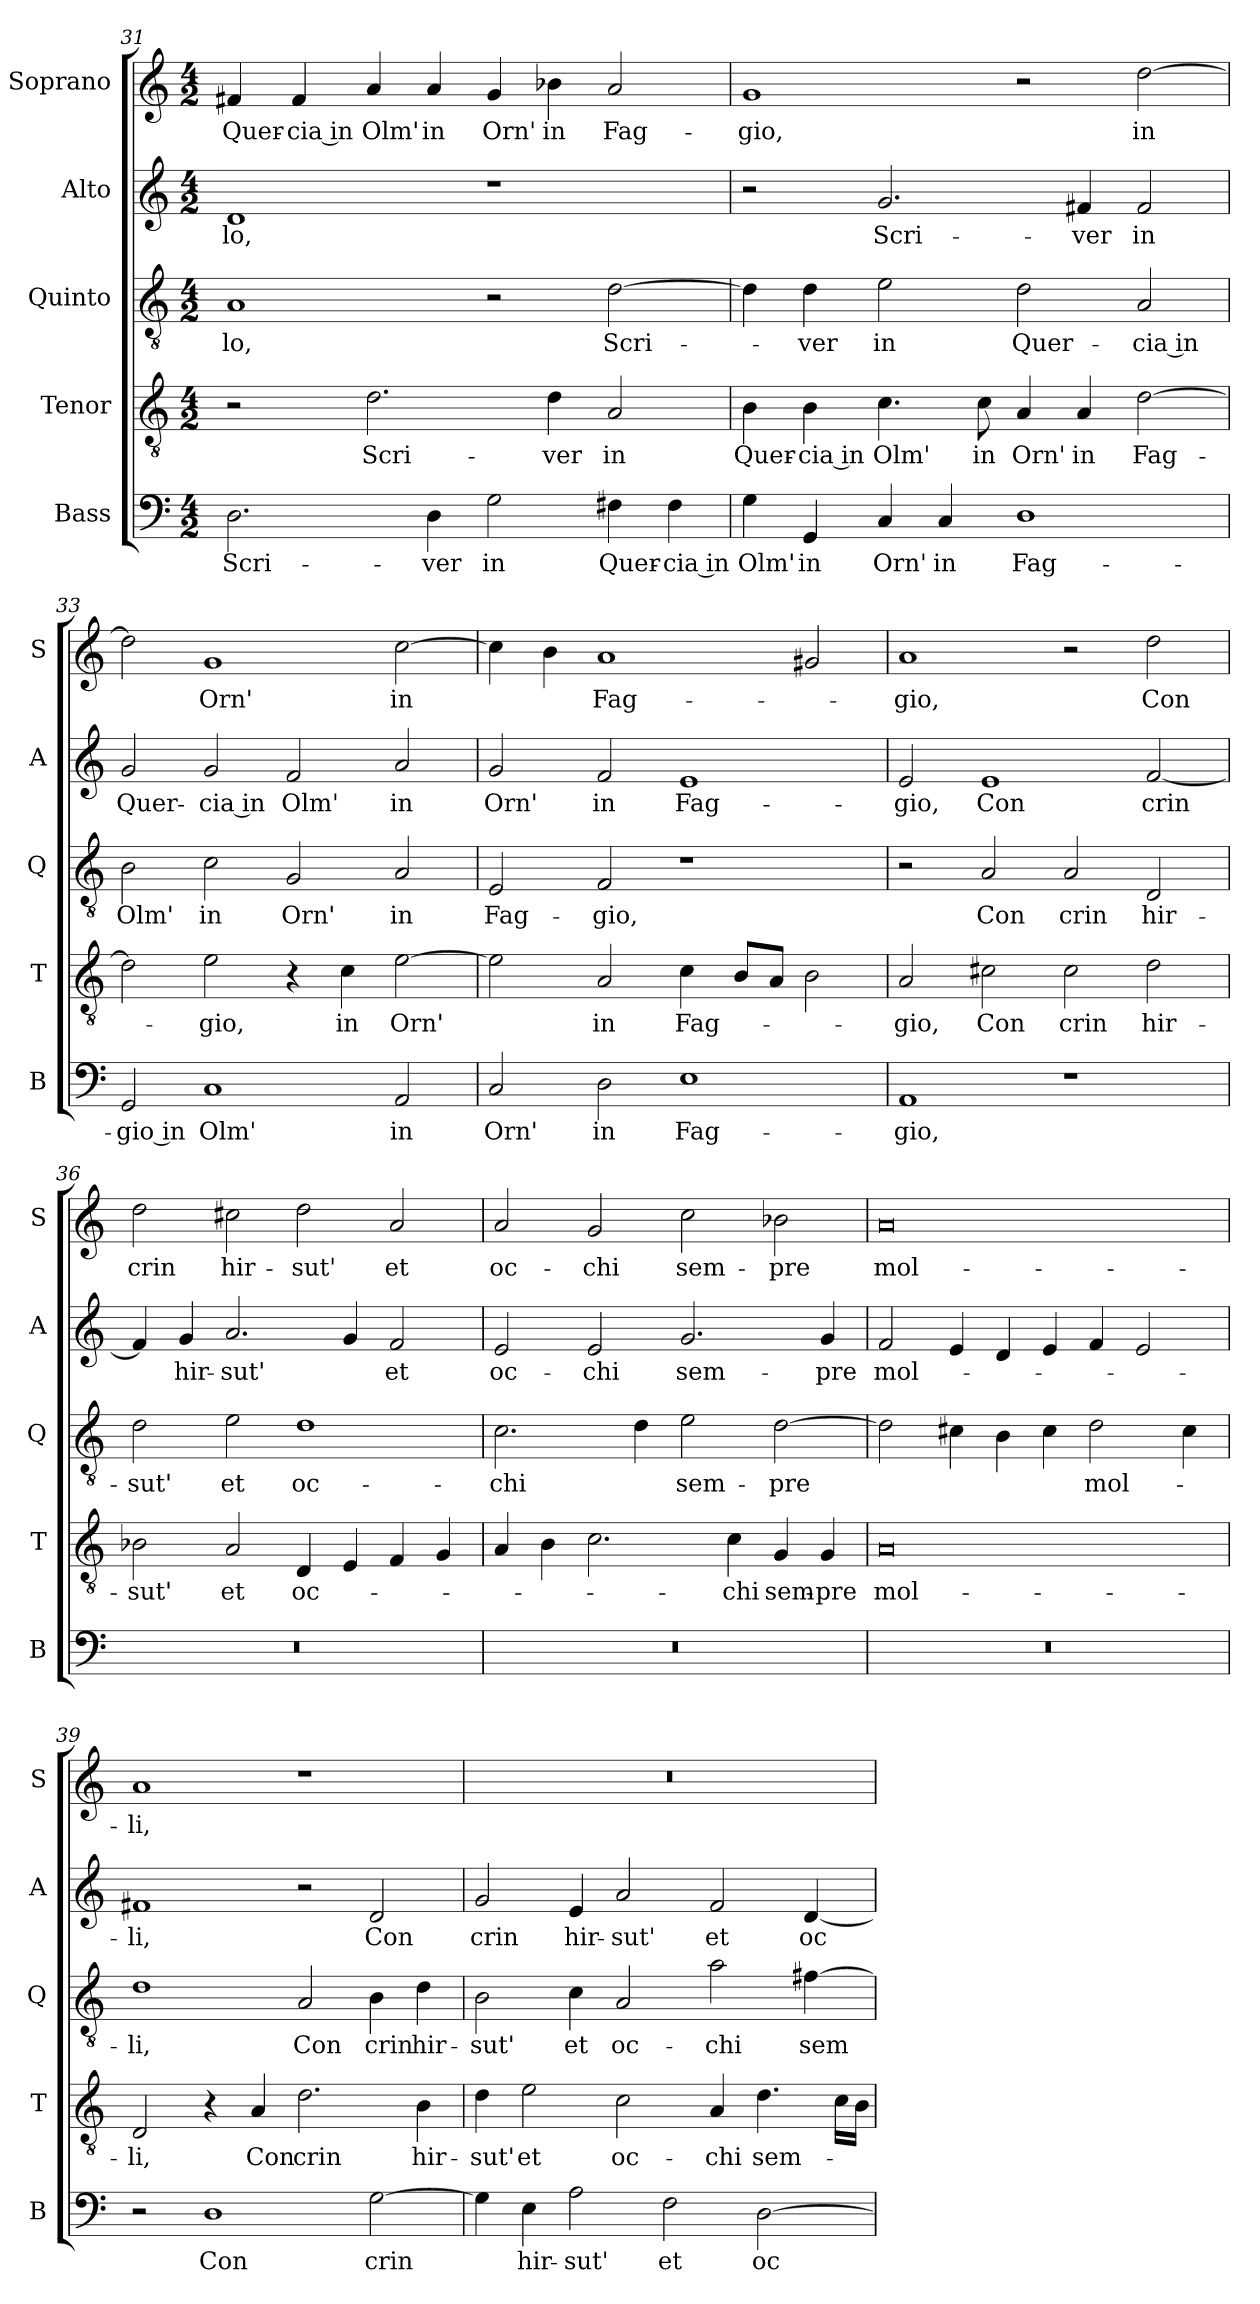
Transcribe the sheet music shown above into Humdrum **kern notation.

**kern	**text	**kern	**text	**kern	**text	**kern	**text	**kern	**text
*part5	*part5	*part4	*part4	*part3	*part3	*part2	*part2	*part1	*part1
*staff5	*staff5	*staff4	*staff4	*staff3	*staff3	*staff2	*staff2	*staff1	*staff1
*I"Bass	*	*I"Tenor	*	*I"Quinto	*	*I"Alto	*	*I"Soprano	*
*I'B	*	*I'T	*	*I'Q	*	*I'A	*	*I'S	*
!!LO:PB:g=z
*clefF4	*	*clefGv2	*	*clefGv2	*	*clefG2	*	*clefG2	*
*k[]	*	*k[]	*	*k[]	*	*k[]	*	*k[]	*
*C:	*	*C:	*	*C:	*	*C:	*	*C:	*
*M4/2	*	*M4/2	*	*M4/2	*	*M4/2	*	*M4/2	*
=31	=31	=31	=31	=31	=31	=31	=31	=31	=31
!	!LO:LY:b	!	!	!	!LO:LY:b	!	!LO:LY:b	!	!LO:LY:b
2.D\	Scri-	2r	.	1A	-lo,	1d	-lo,	4f#X/	Quer-
!	!	!	!	!	!	!	!	!	!LO:LY:b
.	.	.	.	.	.	.	.	4f#/	-cia in
!	!	!	!LO:LY:b	!	!	!	!	!	!LO:LY:b
.	.	2.d\	Scri-	.	.	.	.	4a/	Olm'
!	!LO:LY:b	!	!	!	!	!	!	!	!LO:LY:b
4D\	-ver	.	.	.	.	.	.	4a/	in
!	!LO:LY:b	!	!	!	!	!	!	!	!LO:LY:b
2G\	in	.	.	2r	.	1r	.	4g/	Orn'
!	!	!	!LO:LY:b	!	!	!	!	!	!LO:LY:b
.	.	4d\	-ver	.	.	.	.	4b-X\	in
!	!LO:LY:b	!	!LO:LY:b	!	!LO:LY:b	!	!	!	!LO:LY:b
4F#X\	Quer-	2A/	in	[2d\	Scri-	.	.	2a/	Fag-
!	!LO:LY:b	!	!	!	!	!	!	!	!
4F#\	-cia in	.	.	.	.	.	.	.	.
=32	=32	=32	=32	=32	=32	=32	=32	=32	=32
!	!LO:LY:b	!	!LO:LY:b	!	!	!	!	!	!LO:LY:b
4G\	Olm'	4B\	Quer-	4d\]	.	2r	.	1g	-gio,
!	!LO:LY:b	!	!LO:LY:b	!	!LO:LY:b	!	!	!	!
4GG/	in	4B\	-cia in	4d\	-ver	.	.	.	.
!	!LO:LY:b	!	!LO:LY:b	!	!LO:LY:b	!	!LO:LY:b	!	!
4C/	Orn'	4.c\	Olm'	2e\	in	2.g/	Scri-	.	.
!	!LO:LY:b	!	!	!	!	!	!	!	!
4C/	in	.	.	.	.	.	.	.	.
!	!	!	!LO:LY:b	!	!	!	!	!	!
.	.	8c\	in	.	.	.	.	.	.
!	!LO:LY:b	!	!LO:LY:b	!	!LO:LY:b	!	!	!	!
1D	Fag-	4A/	Orn'	2d\	Quer-	.	.	2r	.
!	!	!	!LO:LY:b	!	!	!	!LO:LY:b	!	!
.	.	4A/	in	.	.	4f#X/	-ver	.	.
!	!	!	!LO:LY:b	!	!LO:LY:b	!	!LO:LY:b	!	!LO:LY:b
.	.	[2d\	Fag-	2A/	-cia in	2f#/	in	[2dd\	in
=33	=33	=33	=33	=33	=33	=33	=33	=33	=33
!	!LO:LY:b	!	!	!	!LO:LY:b	!	!LO:LY:b	!	!
2GG/	-gio in	2d\]	.	2B\	Olm'	2g/	Quer-	2dd\]	.
!	!LO:LY:b	!	!LO:LY:b	!	!LO:LY:b	!	!LO:LY:b	!	!LO:LY:b
1C	Olm'	2e\	-gio,	2c\	in	2g/	-cia in	1g	Orn'
!	!	!	!	!	!LO:LY:b	!	!LO:LY:b	!	!
.	.	4r	.	2G/	Orn'	2f/	Olm'	.	.
!	!	!	!LO:LY:b	!	!	!	!	!	!
.	.	4c\	in	.	.	.	.	.	.
!	!LO:LY:b	!	!LO:LY:b	!	!LO:LY:b	!	!LO:LY:b	!	!LO:LY:b
2AA/	in	[2e\	Orn'	2A/	in	2a/	in	[2cc\	in
!!LO:LB:g=z
=34	=34	=34	=34	=34	=34	=34	=34	=34	=34
!	!LO:LY:b	!	!	!	!LO:LY:b	!	!LO:LY:b	!	!
2C/	Orn'	2e\]	.	2E/	Fag-	2g/	Orn'	4cc\]	.
.	.	.	.	.	.	.	.	4b\	.
!	!LO:LY:b	!	!LO:LY:b	!	!LO:LY:b	!	!LO:LY:b	!	!LO:LY:b
2D\	in	2A/	in	2F/	-gio,	2f/	in	1a	Fag-
!	!LO:LY:b	!	!LO:LY:b	!	!	!	!LO:LY:b	!	!
1E	Fag-	4c\	Fag-	1r	.	1e	Fag-	.	.
.	.	8B/L	.	.	.	.	.	.	.
.	.	8A/J	.	.	.	.	.	.	.
.	.	2B\	.	.	.	.	.	2g#X/	.
=35	=35	=35	=35	=35	=35	=35	=35	=35	=35
!	!LO:LY:b	!	!LO:LY:b	!	!	!	!LO:LY:b	!	!LO:LY:b
1AA	-gio,	2A/	-gio,	2r	.	2e/	-gio,	1a	-gio,
!	!	!	!LO:LY:b	!	!LO:LY:b	!	!LO:LY:b	!	!
.	.	2c#X\	Con	2A/	Con	1e	Con	.	.
!	!	!	!LO:LY:b	!	!LO:LY:b	!	!	!	!
1r	.	2c#\	crin	2A/	crin	.	.	2r	.
!	!	!	!LO:LY:b	!	!LO:LY:b	!	!LO:LY:b	!	!LO:LY:b
.	.	2d\	hir-	2D/	hir-	[2f/	crin	2dd\	Con
=36	=36	=36	=36	=36	=36	=36	=36	=36	=36
!	!	!	!LO:LY:b	!	!LO:LY:b	!	!	!	!LO:LY:b
0r	.	2B-X\	-sut'	2d\	-sut'	4f/]	.	2dd\	crin
!	!	!	!	!	!	!	!LO:LY:b	!	!
.	.	.	.	.	.	4g/	hir-	.	.
!	!	!	!LO:LY:b	!	!LO:LY:b	!	!LO:LY:b	!	!LO:LY:b
.	.	2A/	et	2e\	et	2.a/	-sut'	2cc#X\	hir-
!	!	!	!LO:LY:b	!	!LO:LY:b	!	!	!	!LO:LY:b
.	.	4D/	oc-	1d	oc-	.	.	2dd\	-sut'
.	.	4E/	.	.	.	4g/	.	.	.
!	!	!	!	!	!	!	!LO:LY:b	!	!LO:LY:b
.	.	4F/	.	.	.	2f/	et	2a/	et
.	.	4G/	.	.	.	.	.	.	.
=37	=37	=37	=37	=37	=37	=37	=37	=37	=37
!	!	!	!	!	!LO:LY:b	!	!LO:LY:b	!	!LO:LY:b
0r	.	4A/	.	2.c\	-chi	2e/	oc-	2a/	oc-
.	.	4B\	.	.	.	.	.	.	.
!	!	!	!	!	!	!	!LO:LY:b	!	!LO:LY:b
.	.	2.c\	.	.	.	2e/	-chi	2g/	-chi
.	.	.	.	4d\	.	.	.	.	.
!	!	!	!	!	!LO:LY:b	!	!LO:LY:b	!	!LO:LY:b
.	.	.	.	2e\	sem-	2.g/	sem-	2cc\	sem-
!	!	!	!LO:LY:b	!	!	!	!	!	!
.	.	4c\	-chi	.	.	.	.	.	.
!	!	!	!LO:LY:b	!	!LO:LY:b	!	!	!	!LO:LY:b
.	.	4G/	sem-	[2d\	-pre	.	.	2b-X\	-pre
!	!	!	!LO:LY:b	!	!	!	!LO:LY:b	!	!
.	.	4G/	-pre	.	.	4g/	-pre	.	.
!!LO:LB:g=z
=38	=38	=38	=38	=38	=38	=38	=38	=38	=38
!	!	!	!LO:LY:b	!	!	!	!LO:LY:b	!	!LO:LY:b
0r	.	0A	mol-	2d\]	.	2f/	mol-	0a	mol-
.	.	.	.	4c#X\	.	4e/	.	.	.
.	.	.	.	4B\	.	4d/	.	.	.
.	.	.	.	4c#\	.	4e/	.	.	.
!	!	!	!	!	!LO:LY:b	!	!	!	!
.	.	.	.	2d\	mol-	4f/	.	.	.
.	.	.	.	.	.	2e/	.	.	.
.	.	.	.	4c#\	.	.	.	.	.
=39	=39	=39	=39	=39	=39	=39	=39	=39	=39
!	!	!	!LO:LY:b	!	!LO:LY:b	!	!LO:LY:b	!	!LO:LY:b
2r	.	2D/	-li,	1d	-li,	1f#X	-li,	1a	-li,
!	!LO:LY:b	!	!	!	!	!	!	!	!
1D	Con	4r	.	.	.	.	.	.	.
!	!	!	!LO:LY:b	!	!	!	!	!	!
.	.	4A/	Con	.	.	.	.	.	.
!	!	!	!LO:LY:b	!	!LO:LY:b	!	!	!	!
.	.	2.d\	crin	2A/	Con	2r	.	1r	.
!	!LO:LY:b	!	!	!	!LO:LY:b	!	!LO:LY:b	!	!
[2G\	crin	.	.	4B\	crin	2d/	Con	.	.
!	!	!	!LO:LY:b	!	!LO:LY:b	!	!	!	!
.	.	4B\	hir-	4d\	hir-	.	.	.	.
=40	=40	=40	=40	=40	=40	=40	=40	=40	=40
!	!	!	!LO:LY:b	!	!LO:LY:b	!	!LO:LY:b	!	!
4G\]	.	4d\	-sut'	2B\	-sut'	2g/	crin	0r	.
!	!LO:LY:b	!	!LO:LY:b	!	!	!	!	!	!
4E\	hir-	2e\	et	.	.	.	.	.	.
!	!LO:LY:b	!	!	!	!LO:LY:b	!	!LO:LY:b	!	!
2A\	-sut'	.	.	4c\	et	4e/	hir-	.	.
!	!	!	!LO:LY:b	!	!LO:LY:b	!	!LO:LY:b	!	!
.	.	2c\	oc-	2A/	oc-	2a/	-sut'	.	.
!	!LO:LY:b	!	!	!	!	!	!	!	!
2F\	et	.	.	.	.	.	.	.	.
!	!	!	!LO:LY:b	!	!LO:LY:b	!	!LO:LY:b	!	!
.	.	4A/	-chi	2a\	-chi	2f/	et	.	.
!	!LO:LY:b	!	!LO:LY:b	!	!	!	!	!	!
[2D\	oc-	4.d\	sem-	.	.	.	.	.	.
!	!	!	!	!	!LO:LY:b	!	!LO:LY:b	!	!
.	.	.	.	[4f#X\	sem-	[4d/	oc-	.	.
.	.	16c\LL	.	.	.	.	.	.	.
.	.	16B\JJ	.	.	.	.	.	.	.
=	=	=	=	=	=	=	=	=	=
*-	*-	*-	*-	*-	*-	*-	*-	*-	*-
